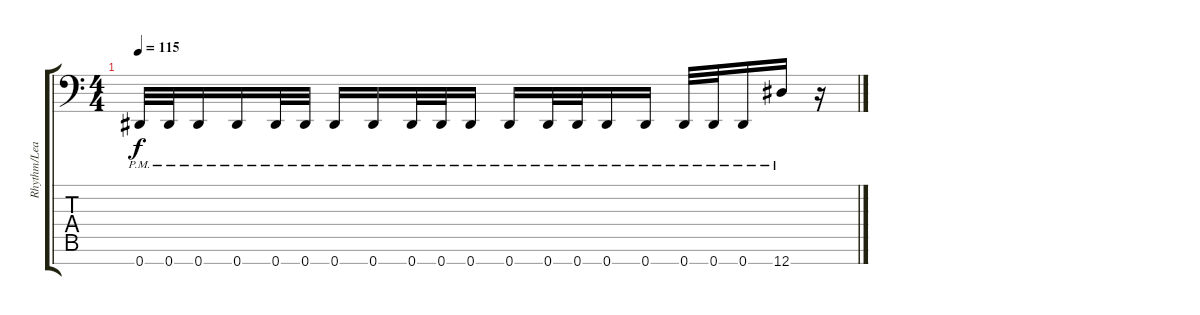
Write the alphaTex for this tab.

\track ("Rhythm/Lead" "Rhythm/Lea") {instrument distortionguitar}
\staff {score tabs}
\tuning (Ab3 Eb3 B2 Gb2 Db2 Ab1 Eb1) {hide}
\ts (4 4)
\tempo 115
\clef f4
\ks c
0.7{pm}.32{dy f} 0.7{pm}.32 0.7{pm}.16 0.7{pm}.16 0.7{pm}.32 0.7{pm}.32 0.7{pm}.16 0.7{pm}.16 0.7{pm}.32 0.7{pm}.32 0.7{pm}.16 0.7{pm}.16 0.7{pm}.32 0.7{pm}.32 0.7{pm}.16 0.7{pm}.16 0.7{pm}.32 0.7{pm}.32 0.7{pm}.16 12.7{pm}.16 r.16
